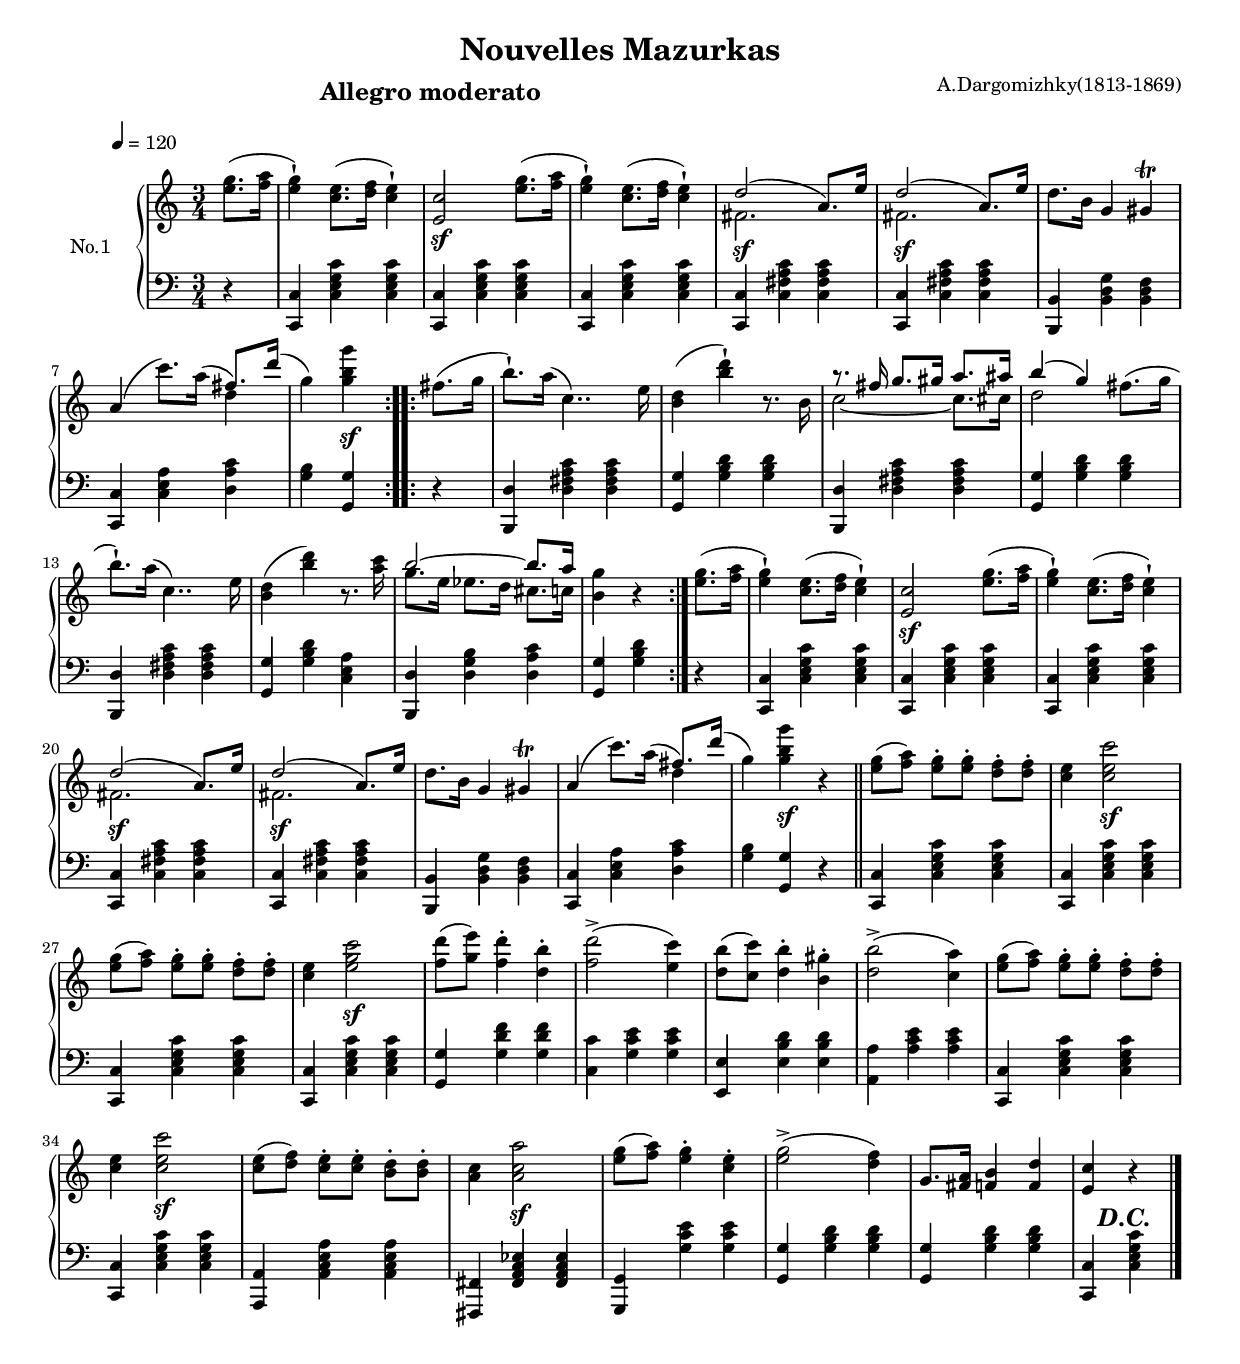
%{
  Nouvelles Mazurkas No.1 by A.Dargomizhky
  $Id$
%}
\include "deutsch.ly"
\header {
  title = "Nouvelles Mazurkas"
  composer = "A.Dargomizhky(1813-1869)"
}

#(set-global-staff-size 17)
% #0 - #8
partAupper = {
  <e  g>8.( <f a>16 |
  <e g>4-|) <c e>8.( <d f>16 <c e>4-|) |
  <e, c'>2\sf
  <e' g>8.( <f a>16 | <e g>4-|) <c e>8.( <d f>16 <c e>4-|) |
  <<
    { d2( a8.) e'16 | d2( a8.) e'16 | } \\
    { fis,2.\sf | fis2.\sf }
  >>
  d'8. h16 g4 gis4~\trill | 
  <<
    { a(  \stemDown c'8.) a16(  \stemUp fis8.) d'16( |
      \stemNeutral g,4) <g h g'>\sf } \\
    { s2 d4 | s2 }
  >>
}

partAlower = {
  r4 | \repeat unfold 3 { <c c'> <c' e g c> <c e g c> | }
  <c, c'> <c' fis a c> <c fis a c> | <c, c'> <c' fis a c> <c fis a c> 
  <h, h'> <h' d g> <h d f> | <c, c'> <c' e a> <d a' c> | <g h> <g, g'> 
}

% #8 - 15
partBupper = {
  fis8.( g16 | h8.-|) a16( c,4..) e16 | <h d>4( <h' d>-|) r8. h,16 |
  <<
    { r8. fis'16 g8. gis16 a8. ais16 | h4( g) } \\
    { c,2~ c8. cis16 | d2}
  >>
  fis8.( g16 | h8.-|) a16( c,4..) e16 | <h d>4( <h' d>) r8. <a c>16 |
  <<
    { h2~ h8. a16 | } \\
    { g8. e16 es8. d16 cis8. c16 |}
  >>
  <h g'>4 r4
}

partBlower = {
  r4 |
  \repeat unfold 2 { <h, d'> <d' fis a c> <d fis a c> |
    <g, g'> <g' h d> <g h d> |}
  <h,, d'> <d' fis a c> <d fis a c> |
  <g, g'> <g' h d> <c, e a> |
  <h, d'> <d' g h> <d a' c> |
  <g, g'> <g' h d>
}

partCupper = {
  r4
  \bar "||"
  <e g>8( <f a>) <e g>-.[ <e g>-.] <d f>-. <d f>-. |
  <c e>4 <c e c'>2\sf |
  <e g>8( <f a>) <e g>-.[ <e g>-.] <d f>-. <d f>-. |
  <c e>4 <e g c>2\sf |
  <f d'>8( <g e'>) <f d'>4-. <d h'>-. |
  <f d'>2->( <e c'>4) |
  <d h'>8( <c c'>) <d h'>4-. <h gis'>-. |
  <d h'>2->( <c a'>4) | 
  <e g>8( <f a>) <e g>-.[ <e g>-.] <d f>-. <d f>-. |
  <c e>4 <c e c'>2\sf |
  <c e>8( <d f>) <c e>-.[ <c e>-.] <h d>-. <h d>-. |
  <a c>4 <a c a'>2\sf |
  <e' g>8( <f a>) <e g>4-. <c e>-. |
  <e g>2->( <d f>4) |
  g,8. <fis a>16 <f h>4 <f d'> | <e c'> r4 
  \bar "|."
}

partClower = {
  r4
  \bar "||"
  \repeat unfold 4 {<c,, c'> <c' e g c> <c e g c> | }
  <g g'> <g' d' f> <g d' f> |
  <c, c'> <g' c e> <g c e> |
  <e, e'> <e' h' d> <e h' d> |
  <a, a'> <a' c e> <a c e> |
  <c,, c'> <c' e g c> <c e g c> |
  <c, c'> <c' e g c> <c e g c> |
  <a, a'> <a' c e a> <a c e a> |
  <fis, fis'> <fis' a c es> <fis a c es> |
  <g, g'> <g'' c e> <g c e> |
  <g, g'> <g' h d> <g h d> |
  <g, g'> <g' h d> <g h d> |
  <c,, c'>
  \once \override Score.RehearsalMark #'extra-offset = #'(0 . -10)
  \mark \markup { \bold \italic "D.C." }
  <c' e g c>
}


upper = \relative e'' {
  \once \override Score.RehearsalMark #'break-align-symbol = #'time-signature
  \once \override Score.RehearsalMark #'extra-offset = #'(16 . 2)
  \time 3/4
  \key c \major
  \tempo 4 = 120 
  \mark \markup { \bold { "Allegro moderato"}}
  \partial 4
  \repeat volta 2 \partAupper
  \repeat volta 2 \partBupper
  \partAupper
  \partCupper
}

lower = \relative c, {
  \clef bass
  \repeat volta 2 \partAlower
  \repeat volta 2 \partBlower
  \relative c, \partAlower
  \partClower
  
}

\score {
  \new PianoStaff <<
      \set PianoStaff.instrumentName = #"No.1"
      \new Staff = "upper" \upper
      \new Staff = "lower" \lower
  >>
  \layout{
    \context { \Score
      \override MetronomeMark #'extra-offset = #'(-9 . 0)
      \override MetronomeMark #'padding = #'3
    }
  }
  \midi {}
}
